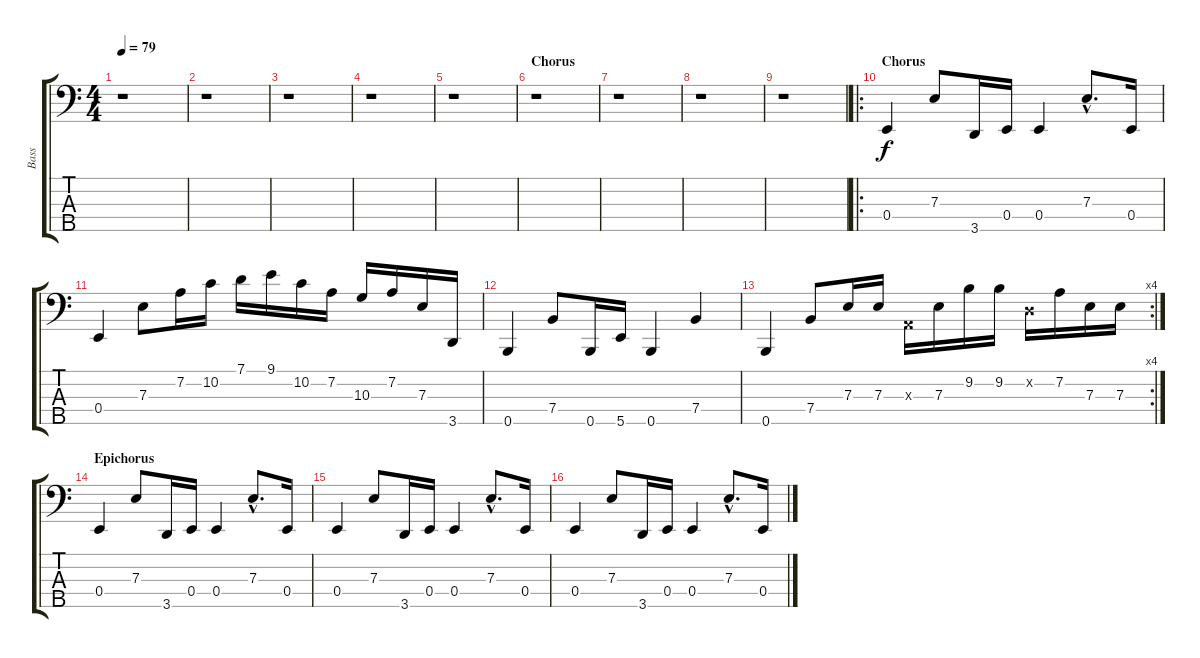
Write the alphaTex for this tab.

\track ("Bass" "Bass") {instrument slapbass1}
\staff {score tabs}
\tuning (G2 D2 A1 E1 B0) {hide}
\ts (4 4)
\tempo 79
\clef f4
\ks c
r.1{dy f} |
r.1 |
r.1 |
r.1 |
r.1 |
\section ("" "Chorus")
r.1 |
r.1 |
r.1 |
r.1 |
\ro
\section ("" "Chorus")
0.4.4 7.3.8 3.5.16 0.4.16 0.4.4 7.3{hac}.8{d} 0.4.16 |
0.4.4 7.3.8 7.2.16 10.2.16 7.1.16 9.1.16 10.2.16 7.2.16 10.3.16 7.2.16 7.3.16 3.5.16 |
0.5.4 7.4.8 0.5.16 5.5.16 0.5.4 7.4.4 |
\rc 4
0.5.4 7.4.8 7.3.16 7.3.16 0.3{x}.16 7.3.16 9.2.16 9.2.16 0.2{x}.16 7.2.16 7.3.16 7.3.16 |
\section ("" "Epichorus")
0.4.4 7.3.8 3.5.16 0.4.16 0.4.4 7.3{hac}.8{d} 0.4.16 |
0.4.4 7.3.8 3.5.16 0.4.16 0.4.4 7.3{hac}.8{d} 0.4.16 |
0.4.4 7.3.8 3.5.16 0.4.16 0.4.4 7.3{hac}.8{d} 0.4.16
